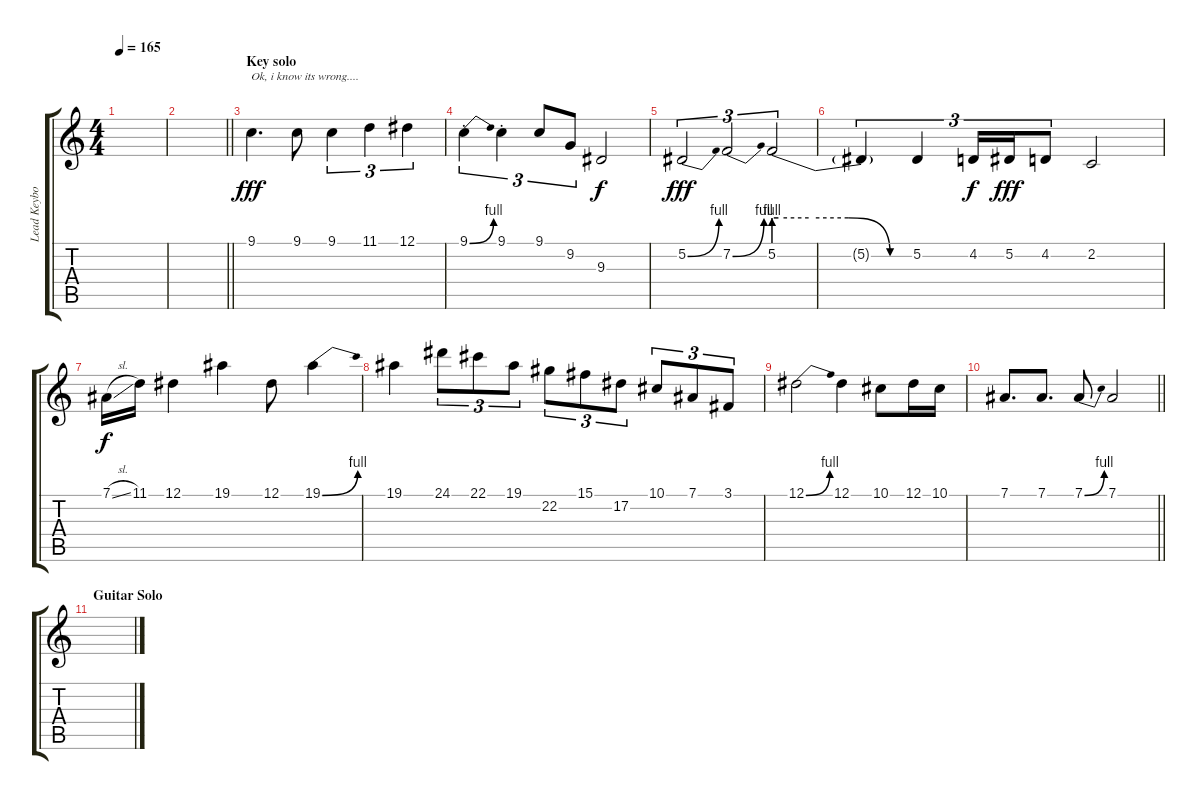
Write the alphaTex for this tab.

\track ("Lead Keyboard" "Lead Keybo") {instrument harpsichord}
\staff {score tabs}
\tuning (Eb4 Bb3 Gb3 Db3 Ab2 Eb2) {hide}
\ts (4 4)
\tempo 165
\clef g2
\ks c
|
\barLineRight lightlight
|
\section ("" "Key solo")
9.1.4{d txt "Ok, i know its wrong...." dy fff volume 16 instrument lead1square} 9.1.8 9.1.4{tu (3 2)} 11.1.4{tu (3 2)} 12.1.4{tu (3 2)} |
9.1{be (bend 0 0 60 4) st}.4{tu (3 2)} 9.1{st}.4{tu (3 2)} 9.1.8{tu (3 2)} 9.2.8{tu (3 2)} 9.3.2{dy f} |
5.2{be (bend 0 0 60 4)}.2{tu (3 2) dy fff} 7.2{be (bend 0 0 60 4)}.2{tu (3 2)} 5.2{be (custom 0 4 2 4 15 4 32 4 50 0 60 0)}.2{tu (3 2)} |
5.2{t}.4{tu (3 2)} 5.2.4{tu (3 2)} 4.2.16{tu (3 2) dy f} 5.2.16{tu (3 2) dy fff} 4.2.8{tu (3 2)} 2.2.2 |
7.1{sl}.16{dy f} 11.1.16 12.1.4 19.1.4 12.1.8 19.1{be (bend 0 0 60 4)}.4 |
19.1.4 24.1.8{tu (3 2)} 22.1.8{tu (3 2)} 19.1.8{tu (3 2)} 22.2.8{tu (3 2)} 15.1.8{tu (3 2)} 17.2.8{tu (3 2)} 10.1.8{tu (3 2)} 7.1.8{tu (3 2)} 3.1.8{tu (3 2)} |
12.1{be (bend 0 0 60 4)}.2 12.1.4 10.1.8 12.1.16 10.1.16 |
\barLineRight lightlight
7.1.8{d} 7.1.8{d} 7.1{be (bend 0 0 60 4)}.8 7.1.2 |
\section ("" "Guitar Solo")
